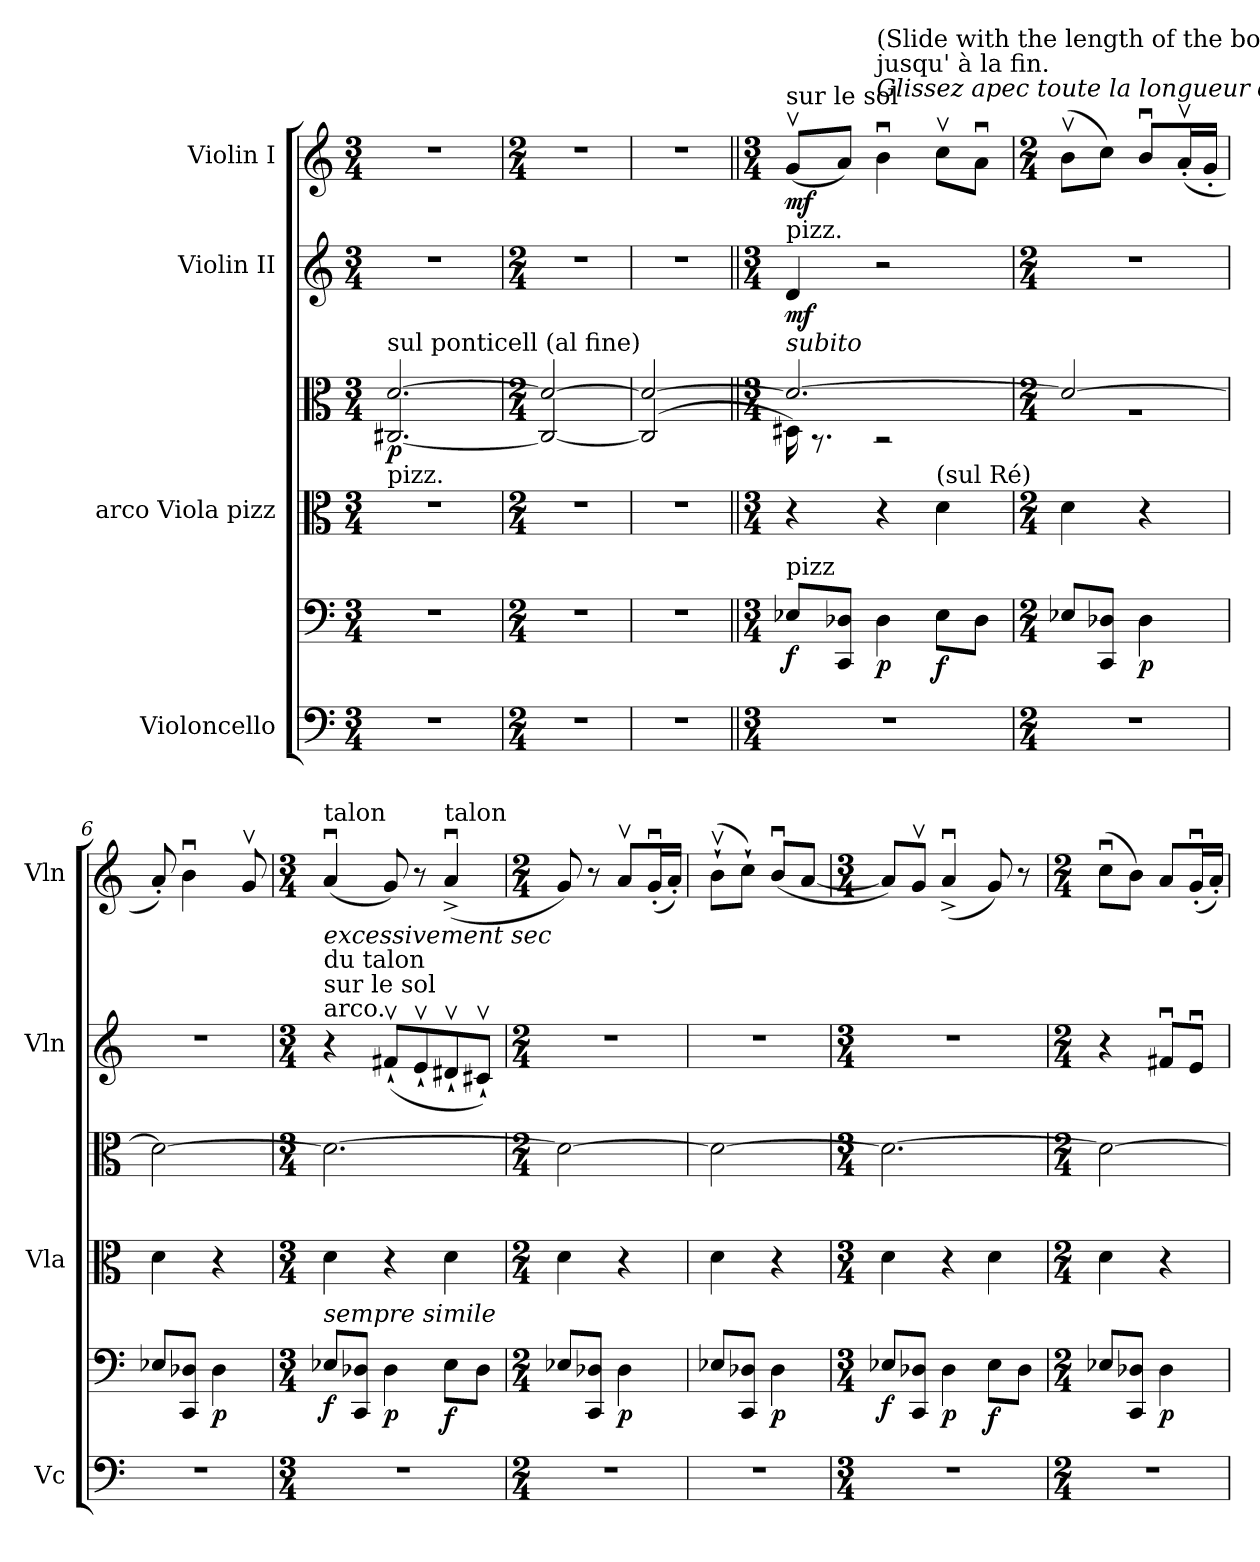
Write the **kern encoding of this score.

**kern	**kern	**dynam	**kern	**kern	**dynam	**kern	**dynam	**kern	**dynam
*part4	*part4	*part4	*part3	*part3	*part3	*part2	*part2	*part1	*part1
*staff6	*staff5	*staff5/6	*staff4	*staff3	*staff3/4	*staff2	*staff2	*staff1	*staff1
*I"Violoncello	*	*	*I"arco Viola                 pizz	*	*	*I"Violin II	*	*I"Violin I	*
*I'Vc	*	*	*I'Vla	*	*	*I'Vln	*	*I'Vln	*
*clefF4	*clefF4	*	*clefC3	*clefC3	*	*clefG2	*	*clefG2	*
*k[]	*k[]	*	*k[]	*k[]	*	*k[]	*	*k[]	*
*M3/4	*M3/4	*	*M3/4	*M3/4	*	*M3/4	*	*M3/4	*
*MM126	*MM126	*	*MM126	*MM126	*	*MM126	*	*MM126	*
=1	=1	=1	=1	=1	=1	=1	=1	=1	=1
*	*	*	*	*^	*	*	*	*	*
!	!	!	!	!LO:TX:a:t=sul ponticell (al fine)	!	!	!	!	!	!
!	!	!	!LO:TX:a:t=pizz.	!	!	!	!	!	!	!
!	!	!	!	!	!	!LO:DY:b	!	!	!	!
2.r	2.r	.	2.r	[2.d/	[2.C#X/	p	2.r	.	2.r	.
=2	=2	=2	=2	=2	=2	=2	=2	=2	=2	=2
*M2/4	*M2/4	*	*M2/4	*M2/4	*	*	*M2/4	*	*M2/4	*
2r	2r	.	2r	2d/_	2C#/_	.	2r	.	2r	.
=3	=3	=3	=3	=3	=3	=3	=3	=3	=3	=3
2r	2r	.	2r	2d/_	(2C#/]	.	2r	.	2r	.
=4||	=4||	=4||	=4||	=4||	=4||	=4||	=4||	=4||	=4||	=4||
*M3/4	*M3/4	*	*M3/4	*M3/4	*	*	*M3/4	*	*M3/4	*
!	!	!	!	!	!	!	!	!	!LO:TX:a:t=sur le sol	!
!	!	!	!	!	!	!	!LO:TX:a:t=pizz.	!	!	!
!	!	!	!	!LO:TX:a:i:t=subito	!	!	!	!	!	!
!	!LO:TX:a:t=pizz	!	!	!	!	!	!	!	!	!
!	!	!LO:DY:b	!	!	!	!LO:DY:a	!	!	!	!
!	!	!	!	!	!	!LO:DY:n=1:b	!	!LO:DY:b	!	!LO:DY:b
2.r	8E-X/L	f	4r	2.d/_	16D#X\)	fp f	4d/	mf	(8gv/L	mf
.	.	.	.	.	8.r	.	.	.	.	.
.	8CC/ 8D-X/J	.	.	.	.	.	.	.	8a/J)	.
!	!	!	!	!	!	!	!	!	!LO:TX:a:i:t=Glissez apec toute la longueur de l'archet	!
!	!	!	!	!	!	!	!	!	!LO:TX:a:t=jusqu' à la fin.	!
!	!	!	!	!	!	!	!	!	!LO:TX:a:t=(Slide with the length of the bow to the end.)	!
!	!	!LO:DY:b	!	!	!	!	!	!	!	!
.	4D-\	p	4r	.	2r	.	2r	.	4bu\	.
!	!	!	!LO:TX:a:t=(sul Ré)	!	!	!	!	!	!	!
!	!	!LO:DY:b	!	!	!	!	!	!	!	!
.	8E-\L	f	4d\	.	.	.	.	.	8ccv\L	.
.	8D-\J	.	.	.	.	.	.	.	8au\J	.
=5	=5	=5	=5	=5	=5	=5	=5	=5	=5	=5
*M2/4	*M2/4	*	*M2/4	*M2/4	*	*	*M2/4	*	*M2/4	*
2r	8E-X/L	.	4d\	2d/_	2r	.	2r	.	(8bv\L	.
.	8CC/ 8D-X/J	.	.	.	.	.	.	.	8cc\J)	.
!	!	!LO:DY:b	!	!	!	!	!	!	!	!
.	4D-\	p	4r	.	.	.	.	.	8bu/L	.
.	.	.	.	.	.	.	.	.	(16av'/L	.
.	.	.	.	.	.	.	.	.	16g'/JJ	.
*	*	*	*	*v	*v	*	*	*	*	*
=6	=6	=6	=6	=6	=6	=6	=6	=6	=6
2r	8E-X/L	.	4d\	2d\_	.	2r	.	8a'/)	.
.	8CC/ 8D-X/J	.	.	.	.	.	.	4bu\	.
!	!	!LO:DY:b	!	!	!	!	!	!	!
.	4D-\	p	4r	.	.	.	.	.	.
.	.	.	.	.	.	.	.	8gv/	.
!!LO:LB:g=z
=7	=7	=7	=7	=7	=7	=7	=7	=7	=7
*M3/4	*M3/4	*	*M3/4	*M3/4	*	*M3/4	*	*M3/4	*
!	!	!	!	!	!	!	!	!LO:TX:a:t=talon	!
!	!	!	!	!	!	!LO:TX:a:t=arco.	!	!	!
!	!	!	!	!	!	!LO:TX:a:t=sur le sol	!	!	!
!	!	!	!	!	!	!LO:TX:a:t=du talon	!	!	!
!	!	!	!	!	!	!LO:TX:a:i:t=excessivement sec	!	!	!
!	!LO:TX:a:i:t=sempre simile	!	!	!	!	!	!	!	!
!	!	!LO:DY:b	!	!	!	!	!	!	!
2.r	8E-X/L	f	4d\	2.d\_	.	4r	.	(4au/	.
.	8CC/ 8D-X/J	.	.	.	.	.	.	.	.
!	!	!LO:DY:b	!	!	!	!	!	!	!
.	4D-\	p	4r	.	.	(8f#Xv`/L	.	8g/)	.
.	.	.	.	.	.	8ev`/	.	8r	.
!	!	!	!	!	!	!	!	!LO:TX:a:t=talon	!
!	!	!LO:DY:b	!	!	!	!	!	!	!
.	8E-\L	f	4d\	.	.	8d#Xv`/	.	(4au^/	.
.	8D-\J	.	.	.	.	8c#Xv`/J)	.	.	.
=8	=8	=8	=8	=8	=8	=8	=8	=8	=8
*M2/4	*M2/4	*	*M2/4	*M2/4	*	*M2/4	*	*M2/4	*
2r	8E-X/L	.	4d\	2d\_	.	2r	.	8g/)	.
.	8CC/ 8D-X/J	.	.	.	.	.	.	8r	.
!	!	!LO:DY:b	!	!	!	!	!	!	!
.	4D-\	p	4r	.	.	.	.	8av/L	.
.	.	.	.	.	.	.	.	(16gu'/L	.
.	.	.	.	.	.	.	.	16a'/JJ)	.
=9	=9	=9	=9	=9	=9	=9	=9	=9	=9
2r	8E-X/L	.	4d\	2d\_	.	2r	.	(8bv`\L	.
.	8CC/ 8D-X/J	.	.	.	.	.	.	8cc`\J)	.
!	!	!LO:DY:b	!	!	!	!	!	!	!
.	4D-\	p	4r	.	.	.	.	(8bu/L	.
.	.	.	.	.	.	.	.	[8a/J	.
=10	=10	=10	=10	=10	=10	=10	=10	=10	=10
*M3/4	*M3/4	*	*M3/4	*M3/4	*	*M3/4	*	*M3/4	*
!	!	!LO:DY:b	!	!	!	!	!	!	!
2.r	8E-X/L	f	4d\	2.d\_	.	2.r	.	8a/L])	.
.	8CC/ 8D-X/J	.	.	.	.	.	.	8gv/J	.
!	!	!LO:DY:b	!	!	!	!	!	!	!
.	4D-\	p	4r	.	.	.	.	(4au^/	.
!	!	!LO:DY:b	!	!	!	!	!	!	!
.	8E-\L	f	4d\	.	.	.	.	8g/)	.
.	8D-\J	.	.	.	.	.	.	8r	.
=11	=11	=11	=11	=11	=11	=11	=11	=11	=11
*M2/4	*M2/4	*	*M2/4	*M2/4	*	*M2/4	*	*M2/4	*
2r	8E-X/L	.	4d\	2d\_	.	4r	.	(8ccu\L	.
.	8CC/ 8D-X/J	.	.	.	.	.	.	8b\J)	.
!	!	!LO:DY:b	!	!	!	!	!	!	!
.	4D-\	p	4r	.	.	8f#Xu/L	.	8a/L	.
.	.	.	.	.	.	8eu/J	.	(16gu'/L	.
.	.	.	.	.	.	.	.	16a'/JJ)	.
=	=	=	=	=	=	=	=	=	=
*-	*-	*-	*-	*-	*-	*-	*-	*-	*-
